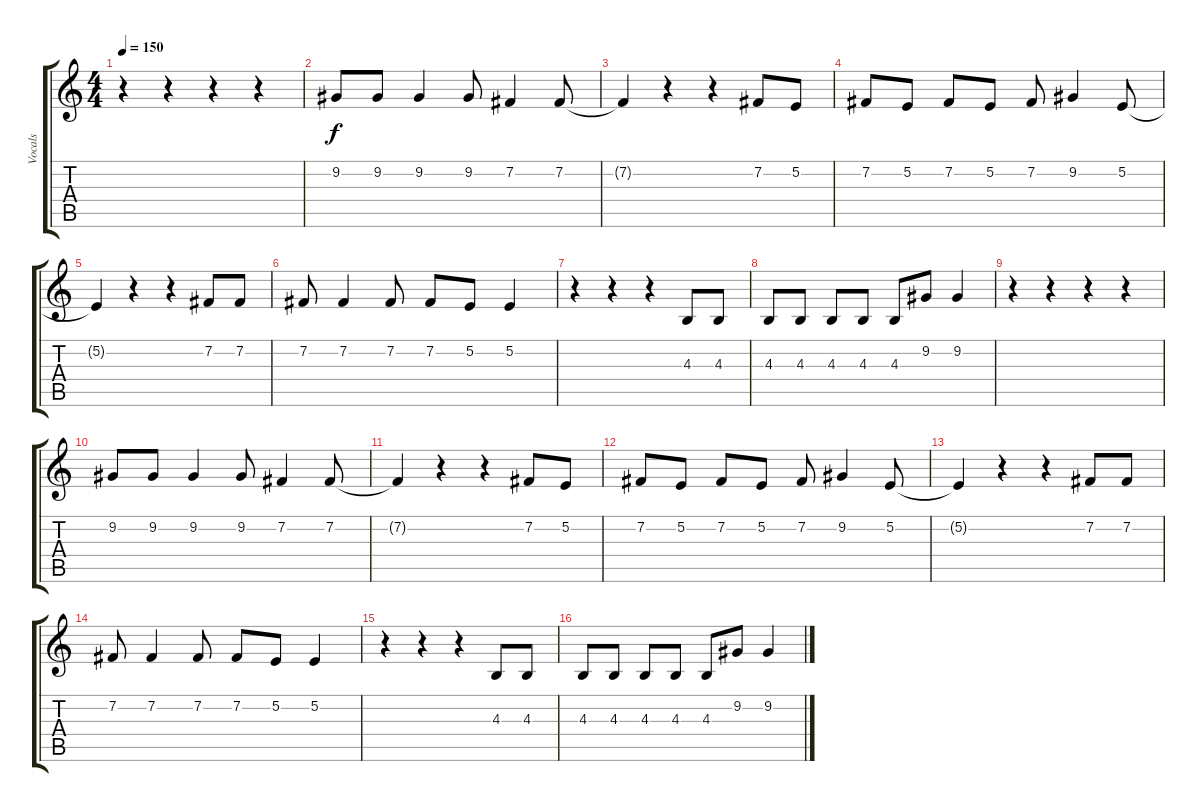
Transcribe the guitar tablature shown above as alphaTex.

\track ("Vocals" "Vocals") {instrument harmonica}
\staff {score tabs}
\tuning (E4 B3 G3 D3 A2 E2) {hide}
\ts (4 4)
\tempo 150
\clef g2
\ks c
r.4{dy f} r.4 r.4 r.4 |
9.2.8 9.2.8 9.2.4 9.2.8 7.2.4 7.2.8 |
7.2{t}.4 r.4 r.4 7.2.8 5.2.8 |
7.2.8 5.2.8 7.2.8 5.2.8 7.2.8 9.2.4 5.2.8 |
5.2{t}.4 r.4 r.4 7.2.8 7.2.8 |
7.2.8 7.2.4 7.2.8 7.2.8 5.2.8 5.2.4 |
r.4 r.4 r.4 4.3.8 4.3.8 |
4.3.8 4.3.8 4.3.8 4.3.8 4.3.8 9.2.8 9.2.4 |
r.4 r.4 r.4 r.4 |
9.2.8 9.2.8 9.2.4 9.2.8 7.2.4 7.2.8 |
7.2{t}.4 r.4 r.4 7.2.8 5.2.8 |
7.2.8 5.2.8 7.2.8 5.2.8 7.2.8 9.2.4 5.2.8 |
5.2{t}.4 r.4 r.4 7.2.8 7.2.8 |
7.2.8 7.2.4 7.2.8 7.2.8 5.2.8 5.2.4 |
r.4 r.4 r.4 4.3.8 4.3.8 |
4.3.8 4.3.8 4.3.8 4.3.8 4.3.8 9.2.8 9.2.4
